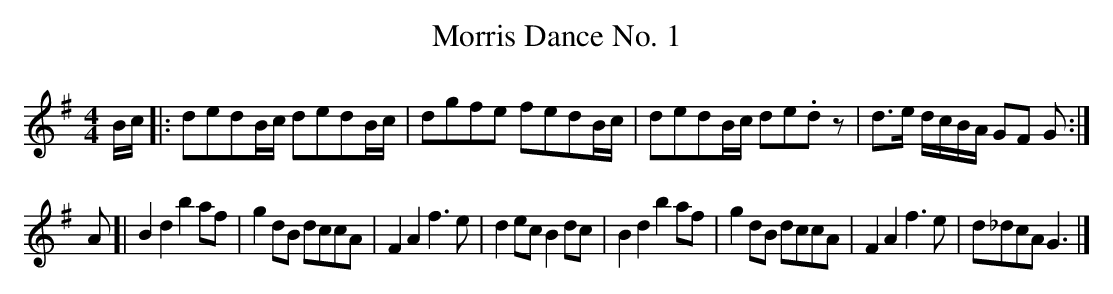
X:1
T:Morris Dance No. 1
M:4/4
L:1/8
K:G
B/c/ |: dedB/c/ dedB/c/|dgfe fedB/c/| dedB/c/ de.dz|d>e d/c/B/A/ GF G :|
A [| B2d2b2af|g2dB dccA|F2A2f3e|d2ecB2dc| B2d2b2af|g2dB dccA|F2A2f3e|d_dcA G3 |]
